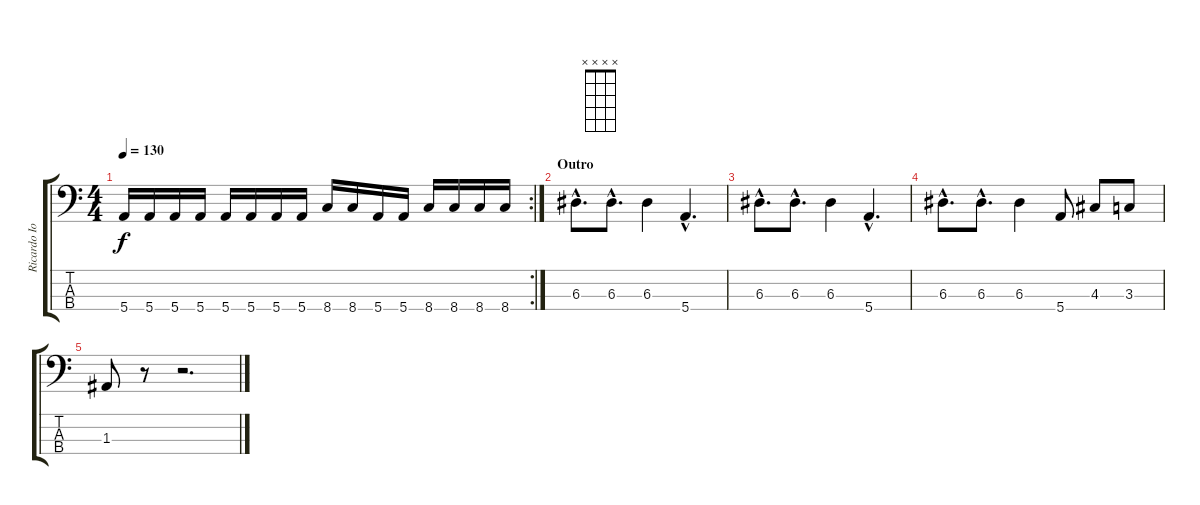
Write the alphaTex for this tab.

\track ("Ricardo Iorio (bajo)" "Ricardo Io") {instrument electricbasspick}
\staff {score tabs}
\tuning (G2 D2 A1 E1) {hide}
\chord ("" x x x x) {firstfret 0}
\rc 2
\ts (4 4)
\tempo 130
\clef f4
\ks c
5.4.16{dy f} 5.4.16 5.4.16 5.4.16 5.4.16 5.4.16 5.4.16 5.4.16 8.4.16 8.4.16 5.4.16 5.4.16 8.4.16 8.4.16 8.4.16 8.4.16 |
\section ("" "Outro")
6.3{hac}.8{d} 6.3{hac}.8{d} 6.3.4 5.4{hac}.4{d} |
6.3{hac}.8{d} 6.3{hac}.8{d} 6.3.4 5.4{hac}.4{d} |
6.3{hac}.8{d} 6.3{hac}.8{d} 6.3.4 5.4.8 4.3.8 3.3.8 |
1.3.8 r.8 r.2{d ch ""}
